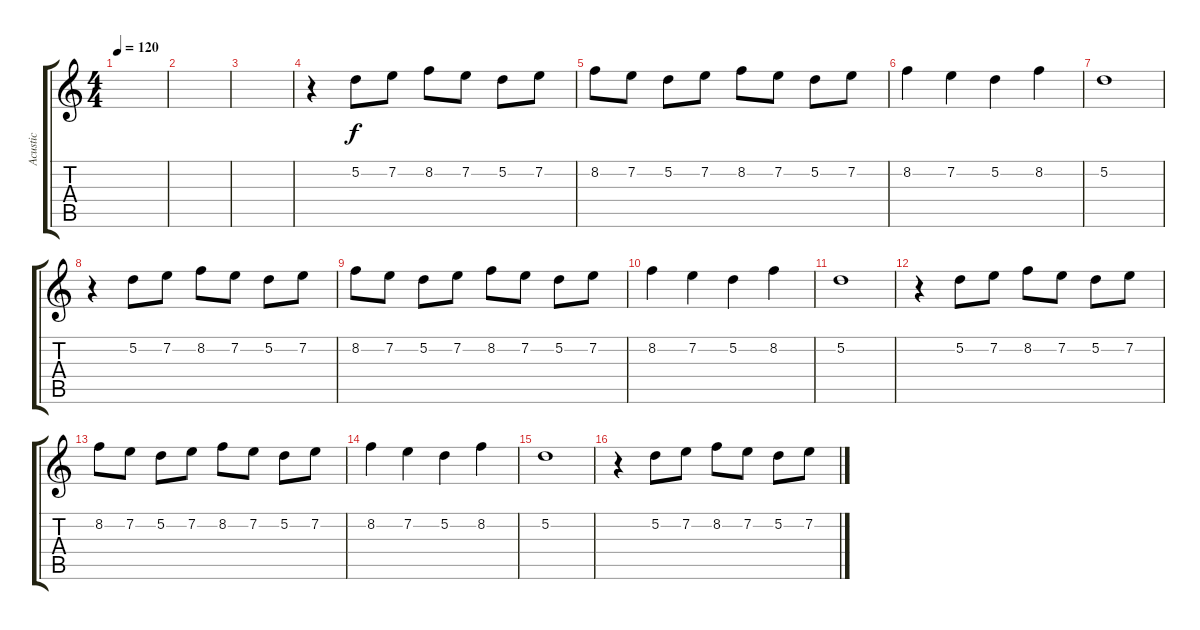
\track ("Acustic" "Acustic") {instrument acousticguitarsteel}
\staff {score tabs}
\tuning (D4 A3 F3 C3 G2 D2) {hide}
\ts (4 4)
\tempo 120
\clef g2
\ks c
|
|
|
r.4 5.2.8 7.2.8 8.2.8 7.2.8 5.2.8 7.2.8 |
8.2.8 7.2.8 5.2.8 7.2.8 8.2.8 7.2.8 5.2.8 7.2.8 |
8.2.4 7.2.4 5.2.4 8.2.4 |
5.2.1 |
r.4 5.2.8 7.2.8 8.2.8 7.2.8 5.2.8 7.2.8 |
8.2.8 7.2.8 5.2.8 7.2.8 8.2.8 7.2.8 5.2.8 7.2.8 |
8.2.4 7.2.4 5.2.4 8.2.4 |
5.2.1 |
r.4 5.2.8 7.2.8 8.2.8 7.2.8 5.2.8 7.2.8 |
8.2.8 7.2.8 5.2.8 7.2.8 8.2.8 7.2.8 5.2.8 7.2.8 |
8.2.4 7.2.4 5.2.4 8.2.4 |
5.2.1 |
r.4 5.2.8 7.2.8 8.2.8 7.2.8 5.2.8 7.2.8
